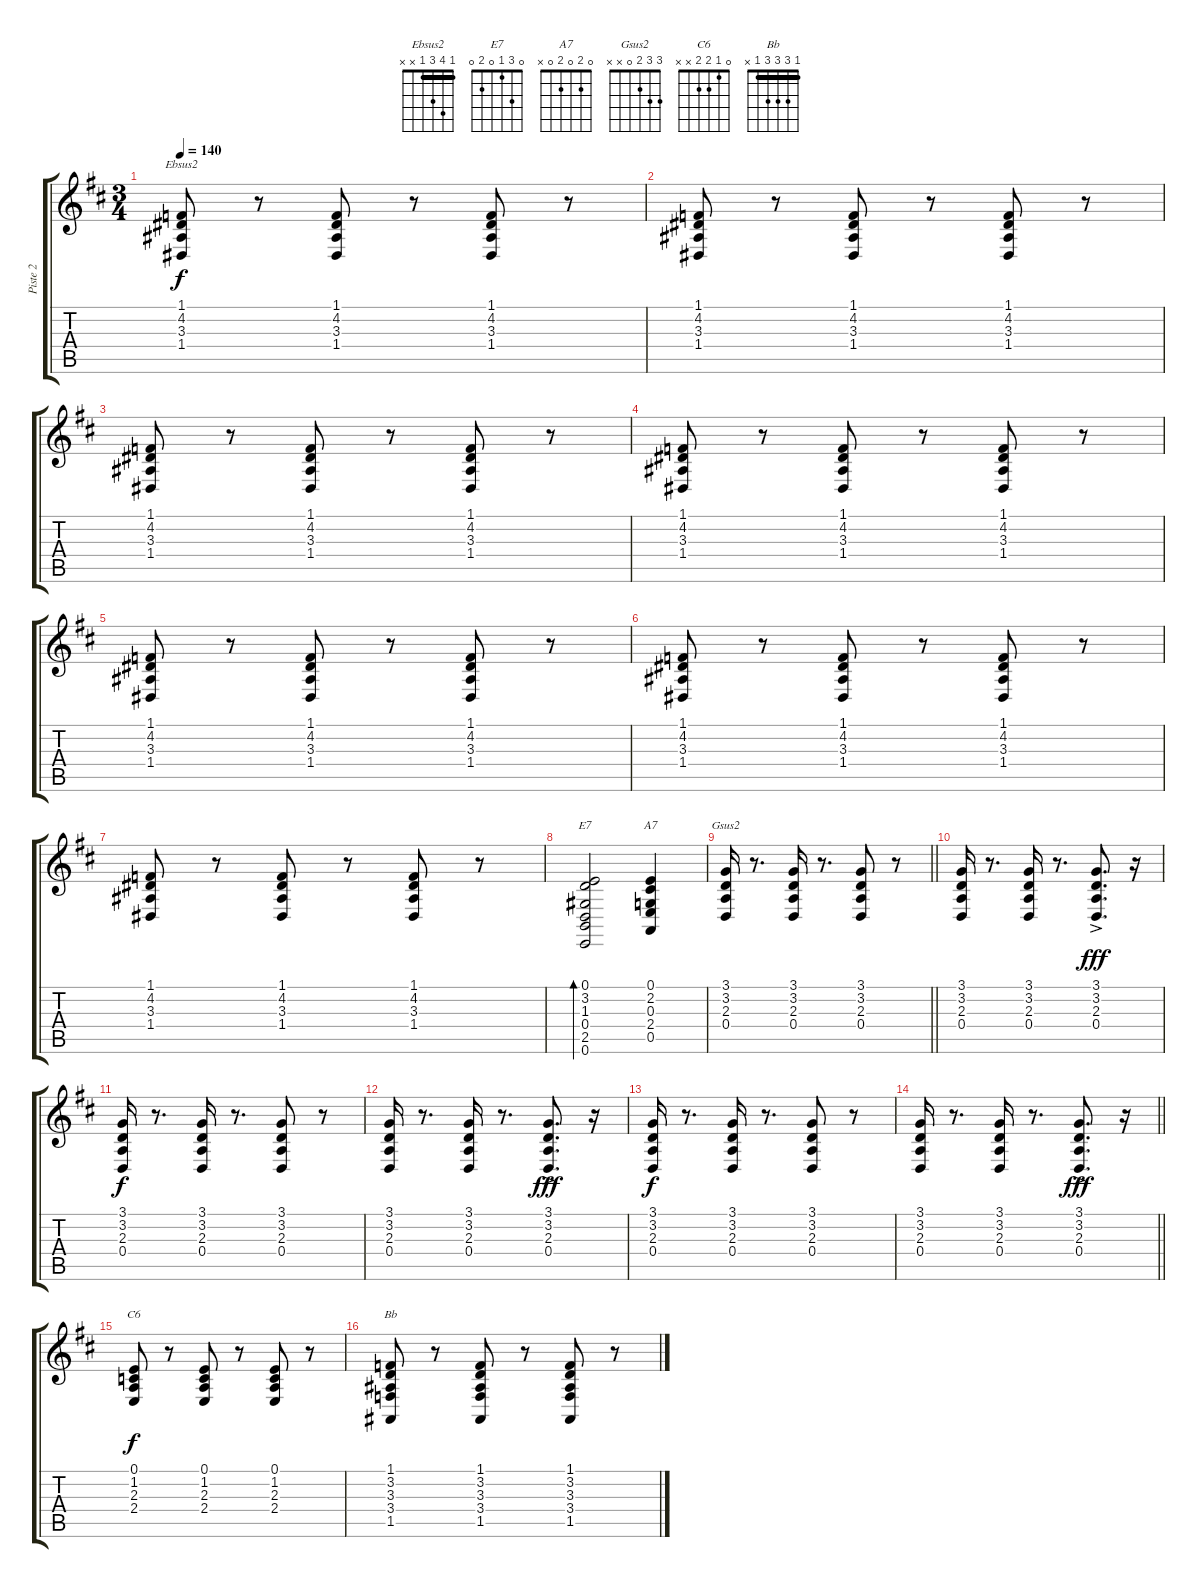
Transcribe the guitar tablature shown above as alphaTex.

\track ("Piste 2" "Piste 2") {instrument electricpiano1}
\staff {score tabs}
\tuning (E4 B3 G3 D3 A2 E2) {hide}
\chord ("Ebsus2" 1 4 3 1 x x) {barre 1}
\chord ("E7" 0 3 1 0 2 0)
\chord ("A7" 0 2 0 2 0 x)
\chord ("Gsus2" 3 3 2 0 x x)
\chord ("C6" 0 1 2 2 x x)
\chord ("Bb" 1 3 3 3 1 x) {barre 1}
\ts (3 4)
\tempo 140
\clef g2
\ks d
(1.1 4.2 3.3 1.4).8{ch "Ebsus2" dy f volume 9 balance 0 instrument electricpiano1} r.8 (1.1 4.2 3.3 1.4).8 r.8 (1.1 4.2 3.3 1.4).8 r.8 |
(1.1 4.2 3.3 1.4).8 r.8 (1.1 4.2 3.3 1.4).8 r.8 (1.1 4.2 3.3 1.4).8 r.8 |
(1.1 4.2 3.3 1.4).8 r.8 (1.1 4.2 3.3 1.4).8 r.8 (1.1 4.2 3.3 1.4).8 r.8 |
(1.1 4.2 3.3 1.4).8 r.8 (1.1 4.2 3.3 1.4).8 r.8 (1.1 4.2 3.3 1.4).8 r.8 |
(1.1 4.2 3.3 1.4).8 r.8 (1.1 4.2 3.3 1.4).8 r.8 (1.1 4.2 3.3 1.4).8 r.8 |
(1.1 4.2 3.3 1.4).8 r.8 (1.1 4.2 3.3 1.4).8 r.8 (1.1 4.2 3.3 1.4).8 r.8 |
(1.1 4.2 3.3 1.4).8 r.8 (1.1 4.2 3.3 1.4).8 r.8 (1.1 4.2 3.3 1.4).8 r.8 |
(0.1 3.2 1.3 0.4 2.5 0.6).2{bd 120 ch "E7"} (0.1 2.2 0.3 2.4 0.5).4{ch "A7"} |
\barLineRight lightlight
(3.1 3.2 2.3 0.4).16{ch "Gsus2" volume 8 balance 0 instrument electricpiano1} r.8{d} (3.1 3.2 2.3 0.4).16 r.8{d} (3.1 3.2 2.3 0.4).8 r.8 |
(3.1 3.2 2.3 0.4).16 r.8{d} (3.1 3.2 2.3 0.4).16 r.8{d} (3.1{ac} 3.2{ac} 2.3{ac} 0.4{ac}).8{d dy fff} r.16 |
(3.1 3.2 2.3 0.4).16{dy f} r.8{d} (3.1 3.2 2.3 0.4).16 r.8{d} (3.1 3.2 2.3 0.4).8 r.8 |
(3.1 3.2 2.3 0.4).16 r.8{d} (3.1 3.2 2.3 0.4).16 r.8{d} (3.1{ac} 3.2{ac} 2.3{ac} 0.4{ac}).8{d dy fff} r.16 |
(3.1 3.2 2.3 0.4).16{dy f} r.8{d} (3.1 3.2 2.3 0.4).16 r.8{d} (3.1 3.2 2.3 0.4).8 r.8 |
\barLineRight lightlight
(3.1 3.2 2.3 0.4).16 r.8{d} (3.1 3.2 2.3 0.4).16 r.8{d} (3.1{ac} 3.2{ac} 2.3{ac} 0.4{ac}).8{d dy fff} r.16 |
(0.1 1.2 2.3 2.4).8{ch "C6" dy f} r.8 (0.1 1.2 2.3 2.4).8 r.8 (0.1 1.2 2.3 2.4).8 r.8 |
(1.1 3.2 3.3 3.4 1.5).8{ch "Bb"} r.8 (1.1 3.2 3.3 3.4 1.5).8 r.8 (1.1 3.2 3.3 3.4 1.5).8 r.8
